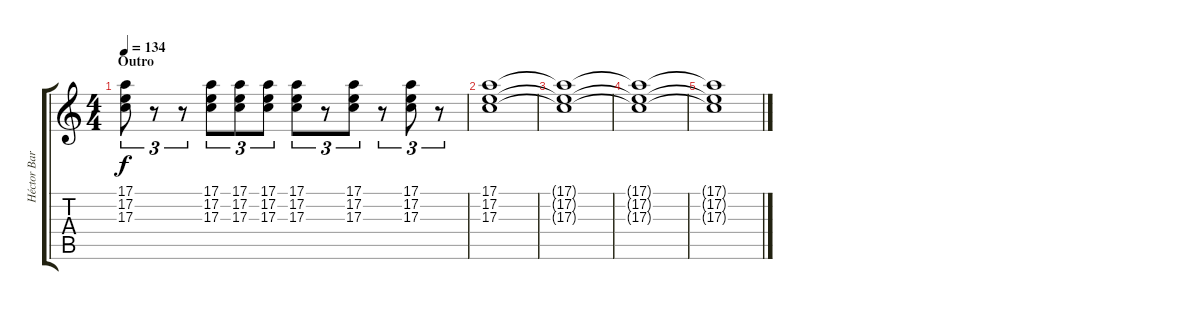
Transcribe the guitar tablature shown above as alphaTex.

\track ("Héctor Barragan" "Héctor Bar") {instrument lead3calliope}
\staff {score tabs}
\tuning (E4 B3 G3 D3 A2 E2) {hide}
\ts (4 4)
\section ("" "Outro")
\tempo 134
\clef g2
\ks c
(17.1 17.2 17.3).8{tu (3 2) dy f volume 9 instrument stringensemble1} r.8{tu (3 2)} r.8{tu (3 2)} (17.1 17.2 17.3).8{tu (3 2)} (17.1 17.2 17.3).8{tu (3 2)} (17.1 17.2 17.3).8{tu (3 2)} (17.1 17.2 17.3).8{tu (3 2)} r.8{tu (3 2)} (17.1 17.2 17.3).8{tu (3 2)} r.8{tu (3 2)} (17.1 17.2 17.3).8{tu (3 2)} r.8{tu (3 2)} |
(17.1 17.2 17.3).1 |
(17.1{t} 17.2{t} 17.3{t}).1 |
(17.1{t} 17.2{t} 17.3{t}).1 |
(17.1{t} 17.2{t} 17.3{t}).1
